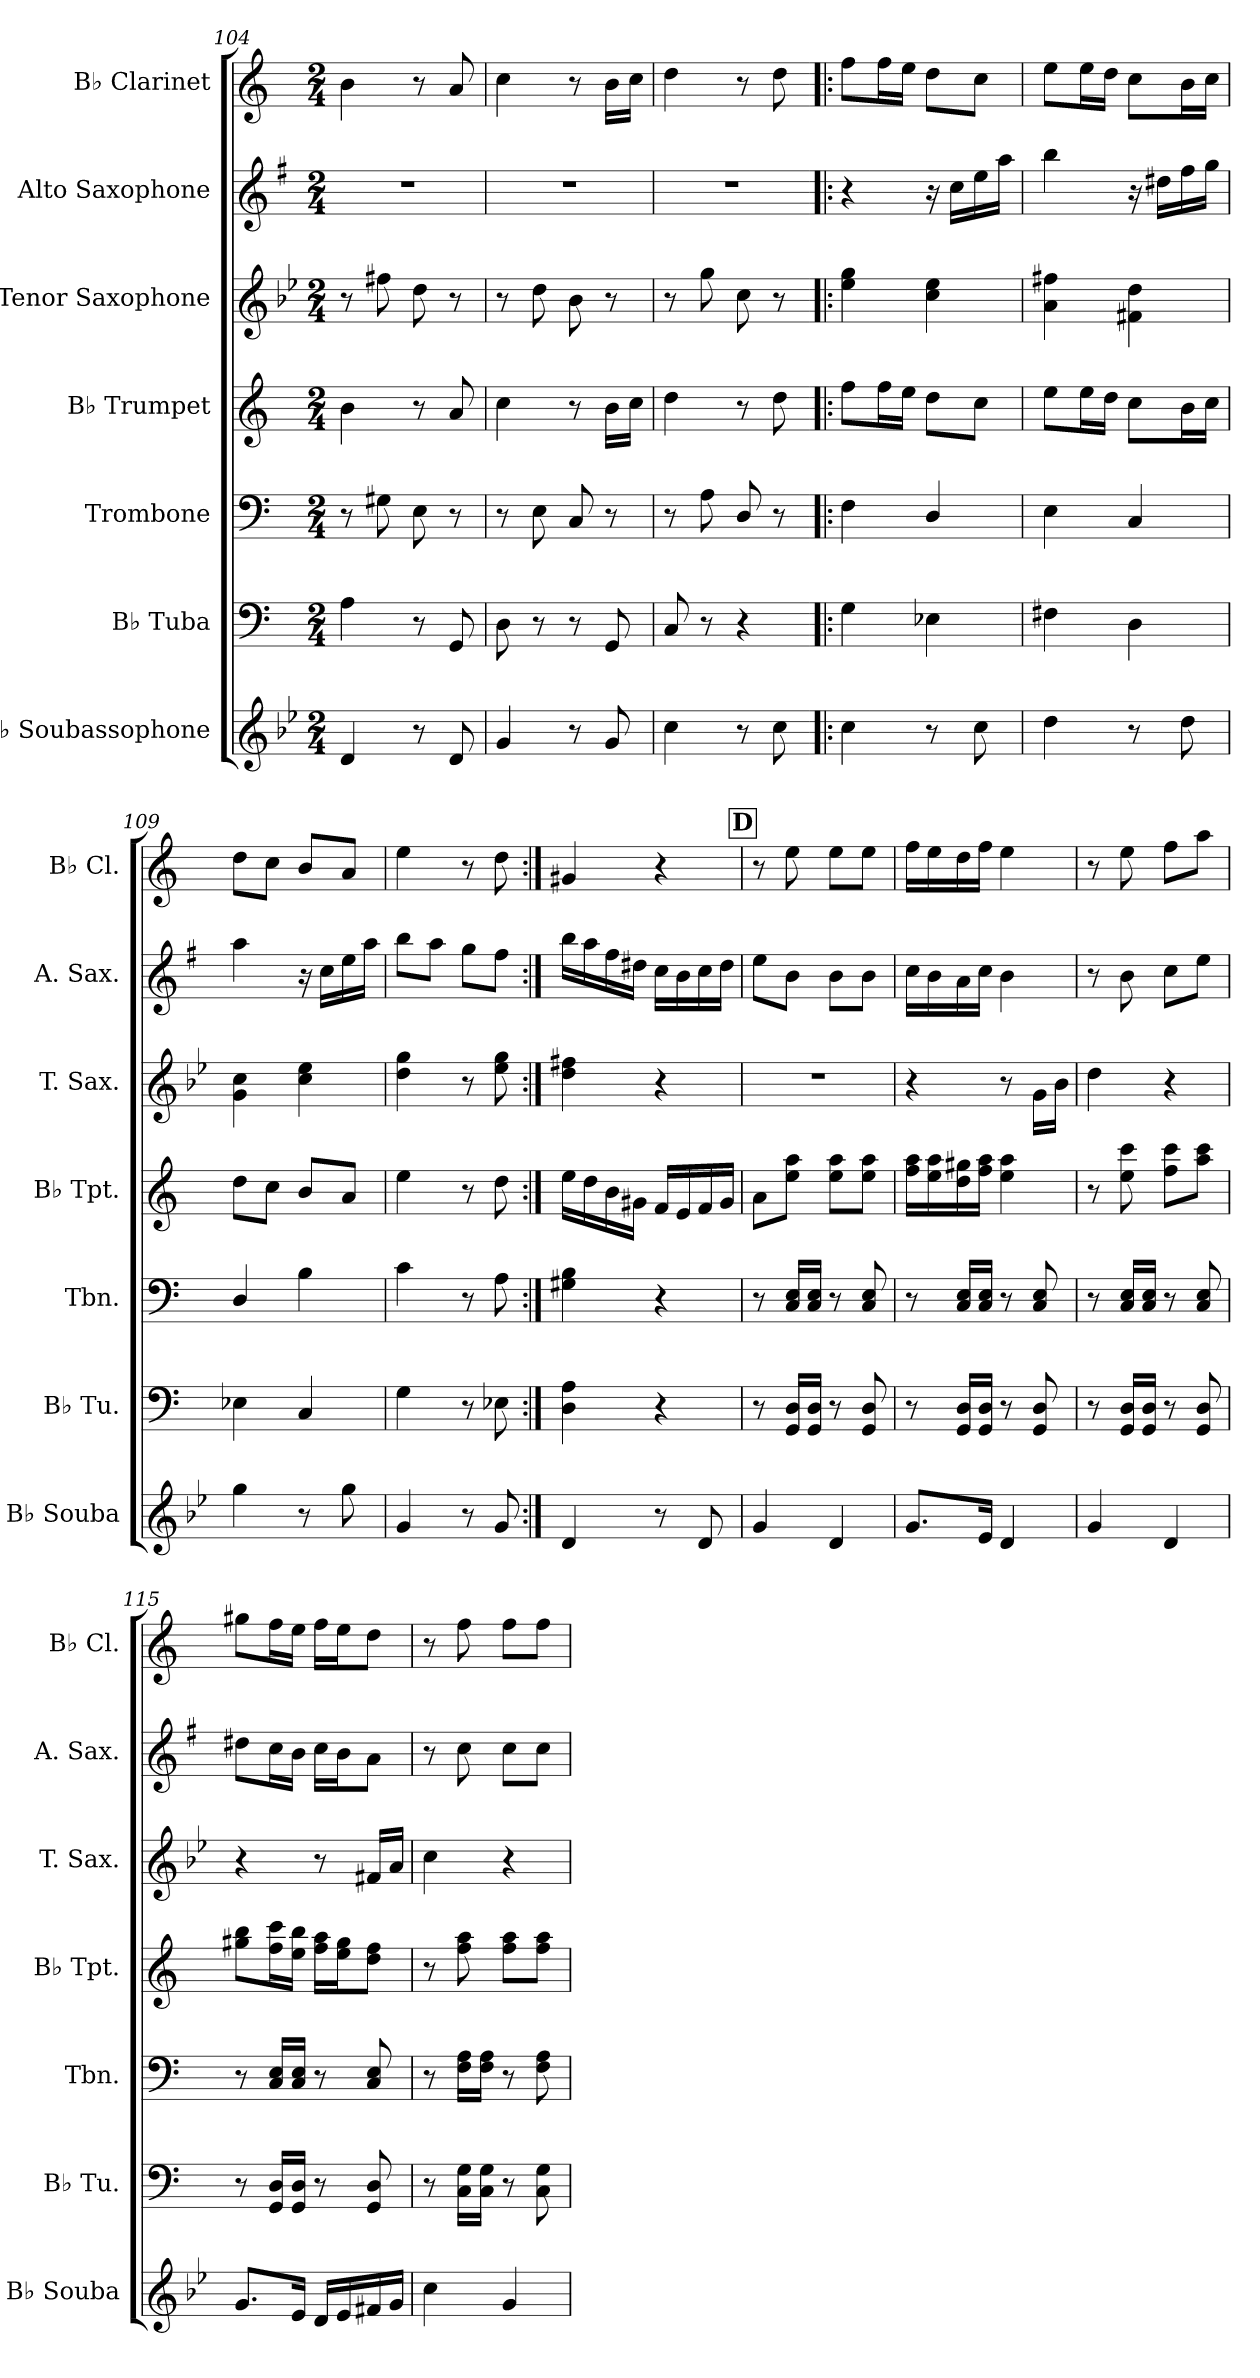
**kern	**kern	**kern	**kern	**kern	**kern	**kern
*part7	*part6	*part5	*part4	*part3	*part2	*part1
*staff7	*staff6	*staff5	*staff4	*staff3	*staff2	*staff1
*I"B♭ Soubassophone	*I"B♭ Tuba	*I"Trombone	*I"B♭ Trumpet	*I"Tenor Saxophone	*I"Alto Saxophone	*I"B♭ Clarinet
*I'B♭ Souba	*I'B♭ Tu.	*I'Tbn.	*I'B♭ Tpt.	*I'T. Sax.	*I'A. Sax.	*I'B♭ Cl.
*clefG2	*clefF4	*clefF4	*clefG2	*clefG2	*clefG2	*clefG2
*ITrd15c26	*ITrd1c2	*ITrd1c2	*ITrd1c2	*ITrd8c14	*ITrd5c9	*ITrd1c2
*k[b-e-]	*k[b-e-]	*k[b-e-]	*k[b-e-]	*k[b-e-]	*k[b-e-]	*k[b-e-]
*M2/4	*M2/4	*M2/4	*M2/4	*M2/4	*M2/4	*M2/4
=104	=104	=104	=104	=104	=104	=104
4DD/	4G\	8r	4a\	8r	2r	4a\
.	.	8F#X\	.	8f#X\	.	.
8r	8r	8D\	8r	8d\	.	8r
8DD/	8FF/	8r	8g/	8r	.	8g/
!!LO:PB:g=z
=105	=105	=105	=105	=105	=105	=105
4GG/	8C\	8r	4b-\	8r	2r	4b-\
.	8r	8D\	.	8d\	.	.
8r	8r	8BB-/	8r	8B-\	.	8r
8GG/	8FF/	8r	16a\LL	8r	.	16a\LL
.	.	.	16b-\JJ	.	.	16b-\JJ
=106	=106	=106	=106	=106	=106	=106
4C\	8BB-/	8r	4cc\	8r	2r	4cc\
.	8r	8G\	.	8g\	.	.
8r	4r	8C/	8r	8c\	.	8r
8C\	.	8r	8cc\	8r	.	8cc\
=107!|:	=107!|:	=107!|:	=107!|:	=107!|:	=107!|:	=107!|:
4C\	4F\	4E-\	8ee-\L	4e-\ 4g\	4r	8ee-\L
.	.	.	16ee-\L	.	.	16ee-\L
.	.	.	16dd\JJ	.	.	16dd\JJ
8r	4D-X\	4C/	8cc\L	4c\ 4e-\	16r	8cc\L
.	.	.	.	.	16e-\LL	.
8C\	.	.	8b-\J	.	16g\	8b-\J
.	.	.	.	.	16cc\JJ	.
=108	=108	=108	=108	=108	=108	=108
4D\	4En\	4D\	8dd\L	4A\ 4f#X\	4dd\	8dd\L
.	.	.	16dd\L	.	.	16dd\L
.	.	.	16cc\JJ	.	.	16cc\JJ
8r	4C\	4BB-/	8b-\L	4F#X\ 4d\	16r	8b-\L
.	.	.	.	.	16f#X\LL	.
8D\	.	.	16a\L	.	16a\	16a\L
.	.	.	16b-\JJ	.	16b-\JJ	16b-\JJ
=109	=109	=109	=109	=109	=109	=109
4G\	4D-X\	4C/	8cc\L	4G\ 4c\	4cc\	8cc\L
.	.	.	8b-\J	.	.	8b-\J
8r	4BB-/	4A\	8a/L	4c\ 4e-\	16r	8a/L
.	.	.	.	.	16e-\LL	.
8G\	.	.	8g/J	.	16g\	8g/J
.	.	.	.	.	16cc\JJ	.
=110	=110	=110	=110	=110	=110	=110
4GG/	4F\	4B-\	4dd\	4d\ 4g\	8dd\L	4dd\
.	.	.	.	.	8cc\J	.
8r	8r	8r	8r	8r	8b-\L	8r
8GG/	8D-X\	8G\	8cc\	8e-\ 8g\	8a\J	8cc\
!!LO:PB:g=z
=111:|!	=111:|!	=111:|!	=111:|!	=111:|!	=111:|!	=111:|!
4DD/	4C\ 4G\	4F#X\ 4A\	16dd\LL	4d\ 4f#X\	16dd\LL	4f#X/
.	.	.	16cc\	.	16cc\	.
.	.	.	16a\	.	16a\	.
.	.	.	16f#X\JJ	.	16f#X\JJ	.
8r	4r	4r	16e-/LL	4r	16e-\LL	4r
.	.	.	16d/	.	16d\	.
8DD/	.	.	16e-/	.	16e-\	.
.	.	.	16f#/JJ	.	16f#\JJ	.
!!LO:REH:place=s1:a:B:fs=14:t=D
=112	=112	=112	=112	=112	=112	=112
4GG/	8r	8r	8g\L	2r	8g\L	8r
.	16FF/ 16C/LL	16BB-/ 16D/LL	8dd\ 8gg\J	.	8d\J	8dd\
.	16FF/ 16C/JJ	16BB-/ 16D/JJ	.	.	.	.
4DD/	8r	8r	8dd\ 8gg\L	.	8d\L	8dd\L
.	8FF/ 8C/	8BB-/ 8D/	8dd\ 8gg\J	.	8d\J	8dd\J
=113	=113	=113	=113	=113	=113	=113
8.GG/L	8r	8r	16ee-\ 16gg\LL	4r	16e-\LL	16ee-\LL
.	.	.	16dd\ 16gg\	.	16d\	16dd\
.	16FF/ 16C/LL	16BB-/ 16D/LL	16cc\ 16ff#X\	.	16c\	16cc\
16EE-/Jk	16FF/ 16C/JJ	16BB-/ 16D/JJ	16ee-\ 16gg\JJ	.	16e-\JJ	16ee-\JJ
4DD/	8r	8r	4dd\ 4gg\	8r	4d\	4dd\
.	8FF/ 8C/	8BB-/ 8D/	.	16G\LL	.	.
.	.	.	.	16B-\JJ	.	.
=114	=114	=114	=114	=114	=114	=114
4GG/	8r	8r	8r	4d\	8r	8r
.	16FF/ 16C/LL	16BB-/ 16D/LL	8dd\ 8bb-\	.	8d\	8dd\
.	16FF/ 16C/JJ	16BB-/ 16D/JJ	.	.	.	.
4DD/	8r	8r	8ee-\ 8bb-\L	4r	8e-\L	8ee-\L
.	8FF/ 8C/	8BB-/ 8D/	8gg\ 8bb-\J	.	8g\J	8gg\J
=115	=115	=115	=115	=115	=115	=115
8.GG/L	8r	8r	8ff#X\ 8aa\L	4r	8f#X\L	8ff#X\L
.	16FF/ 16C/LL	16BB-/ 16D/LL	16ee-\ 16bb-\L	.	16e-\L	16ee-\L
16EE-/Jk	16FF/ 16C/JJ	16BB-/ 16D/JJ	16dd\ 16aa\JJ	.	16d\JJ	16dd\JJ
16DD/LL	8r	8r	16ee-\ 16gg\LL	8r	16e-\LL	16ee-\LL
16EE-/	.	.	16dd\ 16ff#\J	.	16d\J	16dd\J
16FF#X/	8FF/ 8C/	8BB-/ 8D/	8cc\ 8ee-\J	16F#X/LL	8c\J	8cc\J
16GG/JJ	.	.	.	16A/JJ	.	.
!!LO:PB:g=z
=116	=116	=116	=116	=116	=116	=116
4C\	8r	8r	8r	4c\	8r	8r
.	16BB-\ 16F\LL	16E-\ 16G\LL	8ee-\ 8gg\	.	8e-\	8ee-\
.	16BB-\ 16F\JJ	16E-\ 16G\JJ	.	.	.	.
4GG/	8r	8r	8ee-\ 8gg\L	4r	8e-\L	8ee-\L
.	8BB-\ 8F\	8E-\ 8G\	8ee-\ 8gg\J	.	8e-\J	8ee-\J
=	=	=	=	=	=	=
*-	*-	*-	*-	*-	*-	*-
